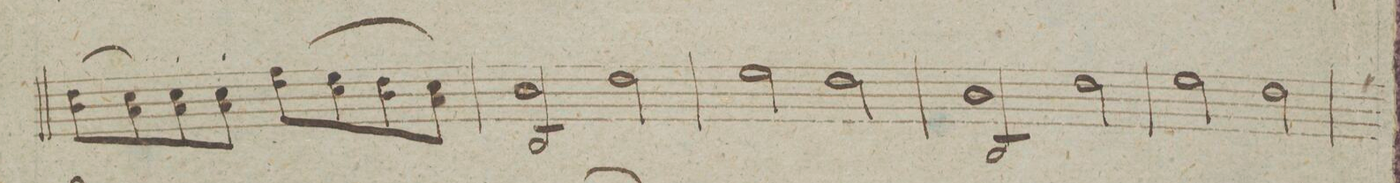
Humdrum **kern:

**kern	**dynam
*I"Viola	*
*clefC3	*
*k[]	*
*met(c|)	*
*M2/2	*
(8e\L 8c\	.
8d\ 8B\)	.
8d\ 8B'\	.
8d\J 8B'\	.
(8g\L 8e\	.
8f\ 8d\	.
8e\ 8c\	.
8d\J 8B\)	.
=205	=205
2c/ 2C/	.
2e\	.
=206	=206
2f\	.
2e\	.
=207	=207
2c/ 2C/	.
2e\	.
=208	=208
2f\	.
2e\	.
=209	=209
*-	*-
